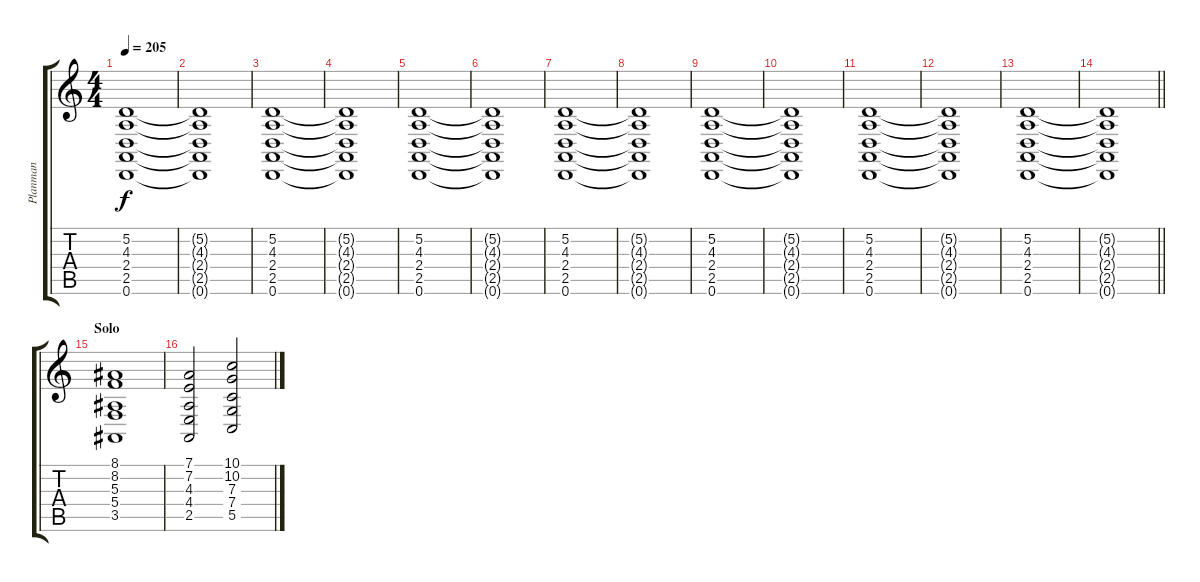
\track ("Planman" "Planman") {instrument stringensemble1}
\staff {score tabs}
\tuning (D4 A3 F3 C3 G2 D2) {hide}
\ts (4 4)
\tempo 205
\clef g2
\ks c
(5.2 4.3 2.4 2.5 0.6).1{dy f} |
(5.2{t} 4.3{t} 2.4{t} 2.5{t} 0.6{t}).1 |
(5.2 4.3 2.4 2.5 0.6).1 |
(5.2{t} 4.3{t} 2.4{t} 2.5{t} 0.6{t}).1 |
(5.2 4.3 2.4 2.5 0.6).1 |
(5.2{t} 4.3{t} 2.4{t} 2.5{t} 0.6{t}).1 |
(5.2 4.3 2.4 2.5 0.6).1 |
(5.2{t} 4.3{t} 2.4{t} 2.5{t} 0.6{t}).1 |
(5.2 4.3 2.4 2.5 0.6).1 |
(5.2{t} 4.3{t} 2.4{t} 2.5{t} 0.6{t}).1 |
(5.2 4.3 2.4 2.5 0.6).1 |
(5.2{t} 4.3{t} 2.4{t} 2.5{t} 0.6{t}).1 |
(5.2 4.3 2.4 2.5 0.6).1 |
\barLineRight lightlight
(5.2{t} 4.3{t} 2.4{t} 2.5{t} 0.6{t}).1 |
\section ("" "Solo")
(8.1 8.2 5.3 5.4 3.5).1 |
(7.1 7.2 4.3 4.4 2.5).2 (10.1 10.2 7.3 7.4 5.5).2
